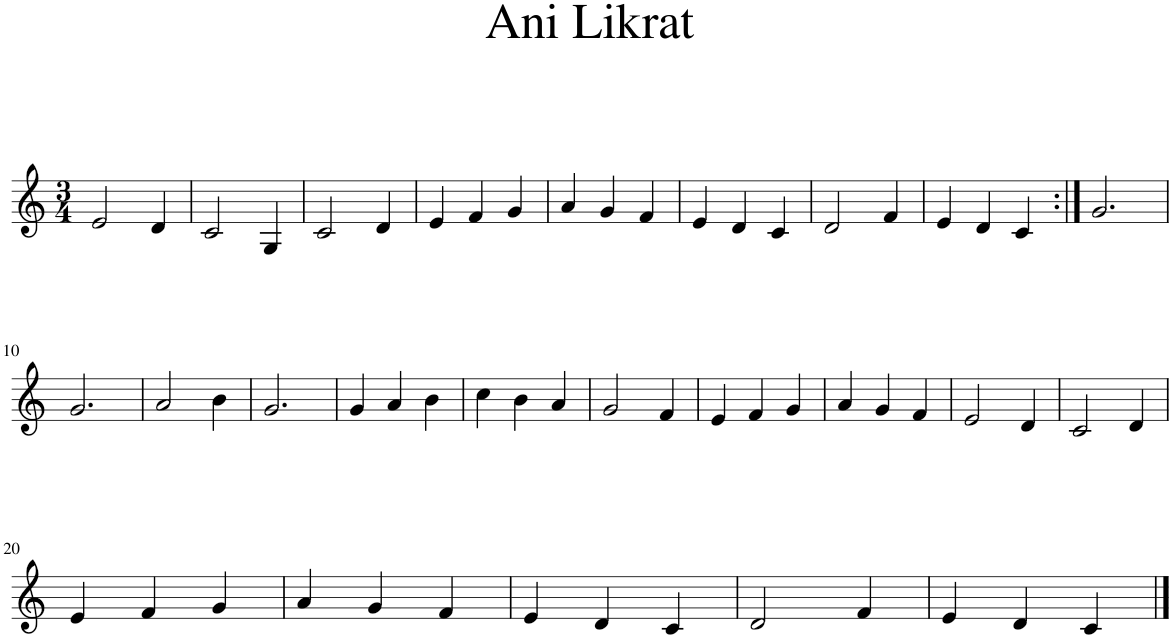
**kern
*part1
*staff1
*I"Bb Trumpet
*I'Bb Tpt.
*clefG2
*Trd1c2
*k[]
*M3/4
=1
2e/
4d/
=2
2c/
4G/
=3
2c/
4d/
=4
4e/
4f/
4g/
=5
4a/
4g/
4f/
=6
4e/
4d/
4c/
=7
2d/
4f/
=8
4e/
4d/
4c/
=9:|!
2.g/
!!LO:LB:g=z
=10
2.g/
=11
2a/
4b\
=12
2.g/
=13
4g/
4a/
4b\
=14
4cc\
4b\
4a/
=15
2g/
4f/
=16
4e/
4f/
4g/
=17
4a/
4g/
4f/
=18
2e/
4d/
=19
2c/
4d/
!!LO:LB:g=z
=20
4e/
4f/
4g/
=21
4a/
4g/
4f/
=22
4e/
4d/
4c/
=23
2d/
4f/
=24
4e/
4d/
4c/
==
*-
